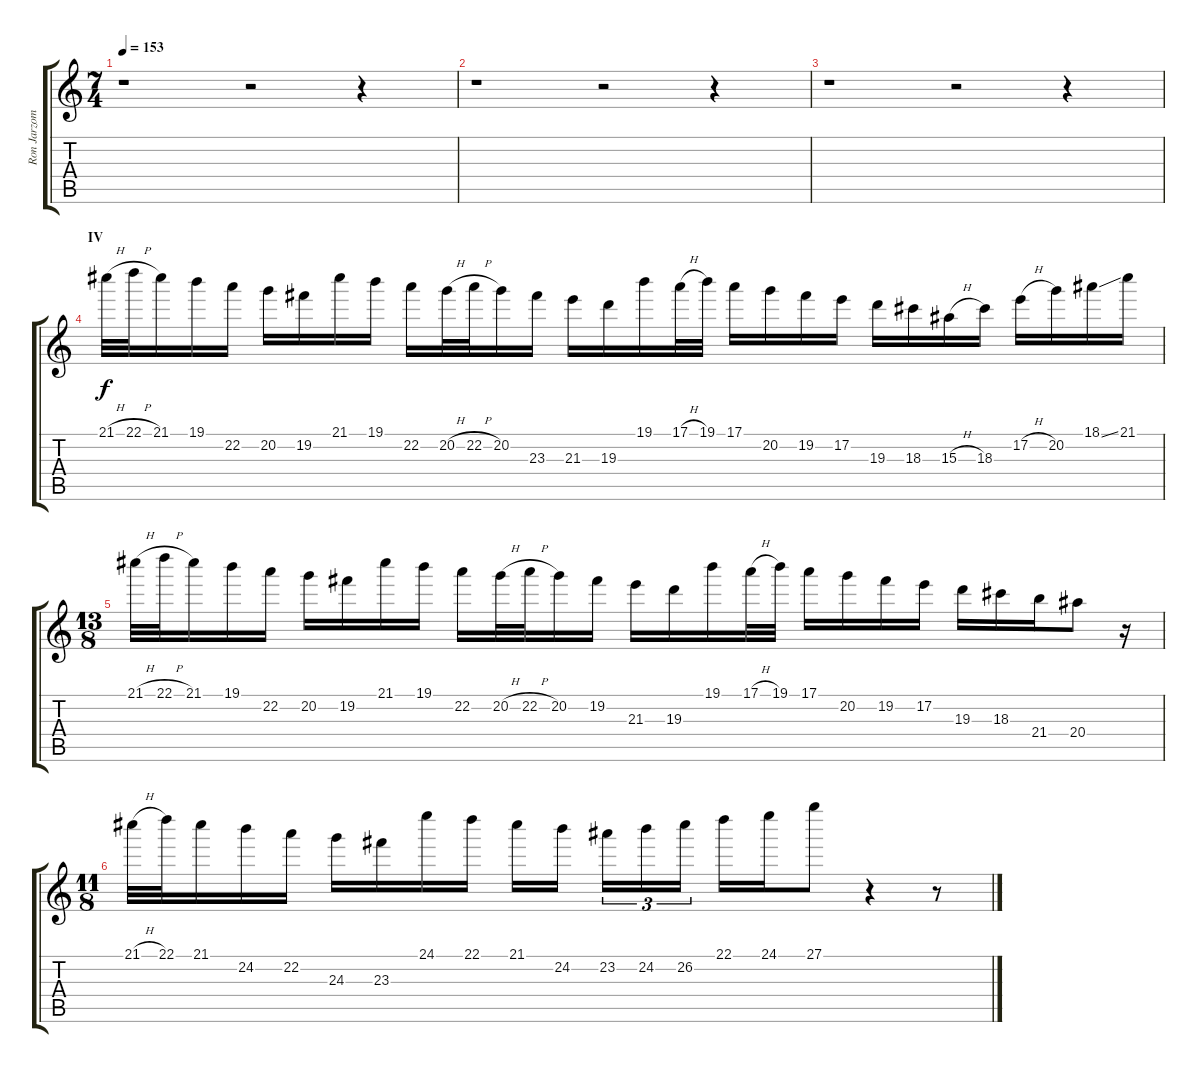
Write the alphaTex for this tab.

\track ("Ron Jarzombek" "Ron Jarzom") {instrument distortionguitar}
\staff {score tabs}
\tuning (E4 B3 G3 D3 A2 E2) {hide}
\ts (7 4)
\tempo 153
\clef g2
\ks c
r.1{dy f} r.2 r.4 |
r.1 r.2 r.4 |
r.1 r.2 r.4 |
\section ("" "IV")
21.1{h}.32{balance 16} 22.1{h}.32 21.1.16 19.1.16 22.2.16 20.2.16 19.2.16 21.1.16 19.1.16 22.2.16 20.2{h}.32 22.2{h}.32 20.2.16 23.3.16 21.3.16 19.3.16 19.1.16 17.1{h}.32 19.1.32 17.1.16 20.2.16 19.2.16 17.2.16 19.3.16 18.3.16 15.3{h}.16 18.3.16 17.2{h}.16 20.2.16 18.1{ss}.16 21.1.16 |
\ts (13 8)
21.1{h}.32 22.1{h}.32 21.1.16 19.1.16 22.2.16 20.2.16 19.2.16 21.1.16 19.1.16 22.2.16 20.2{h}.32 22.2{h}.32 20.2.16 19.2.16 21.3.16 19.3.16 19.1.16 17.1{h}.32 19.1.32 17.1.16 20.2.16 19.2.16 17.2.16 19.3.16 18.3.16 21.4.16 20.4.8 r.16 |
\ts (11 8)
21.1{h}.32 22.1.32 21.1.16 24.2.16 22.2.16 24.3.16 23.3.16 24.1.16 22.1.16 21.1.16 24.2.16 23.2.16{tu (3 2)} 24.2.16{tu (3 2)} 26.2.16{tu (3 2)} 22.1.16 24.1.16 27.1.8 r.4 r.8
